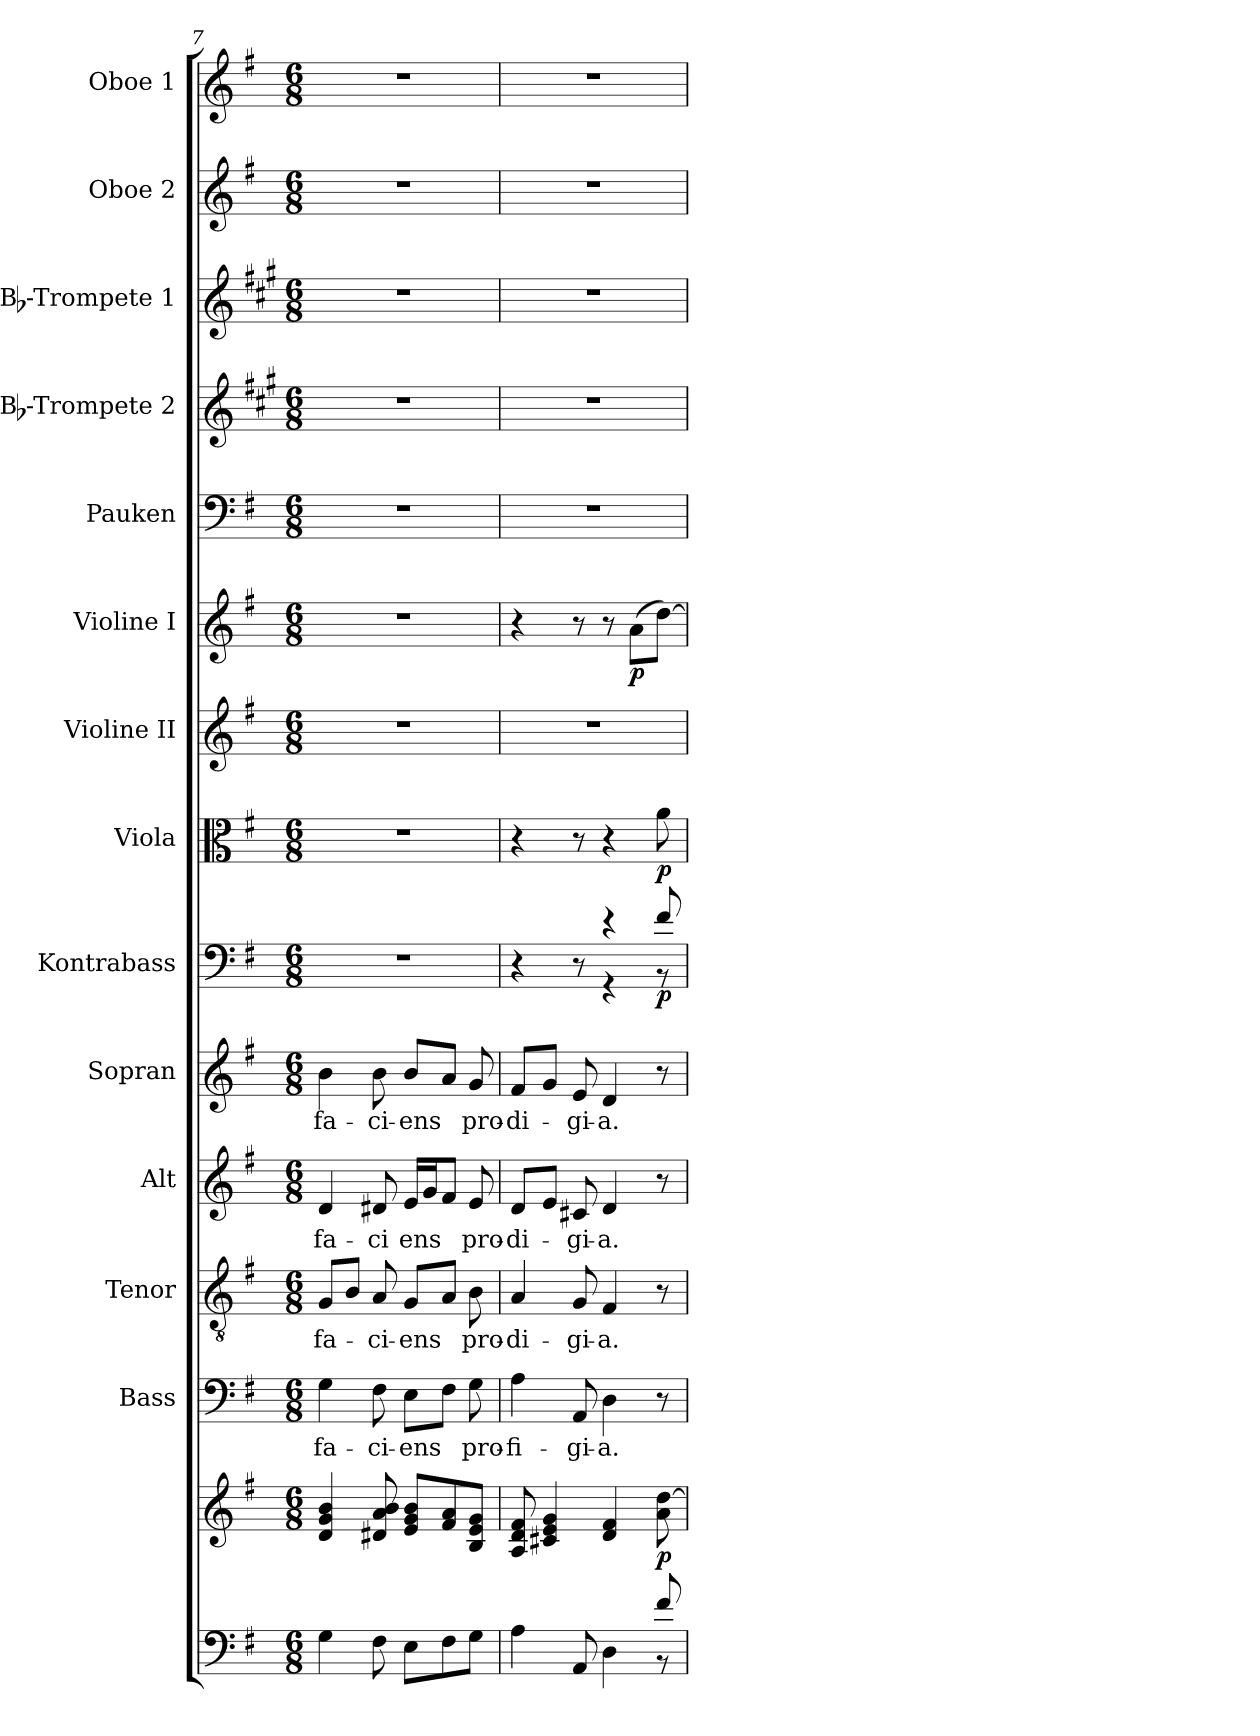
**kern	**kern	**dynam	**kern	**text	**kern	**text	**kern	**text	**kern	**text	**kern	**dynam	**kern	**dynam	**kern	**kern	**dynam	**kern	**kern	**kern	**kern	**kern
*part14	*part14	*part14	*part13	*part13	*part12	*part12	*part11	*part11	*part10	*part10	*part9	*part9	*part8	*part8	*part7	*part6	*part6	*part5	*part4	*part3	*part2	*part1
*staff15	*staff14	*staff14/15	*staff13	*staff13	*staff12	*staff12	*staff11	*staff11	*staff10	*staff10	*staff9	*staff9	*staff8	*staff8	*staff7	*staff6	*staff6	*staff5	*staff4	*staff3	*staff2	*staff1
*	*	*	*I"Bass	*	*I"Tenor	*	*I"Alt	*	*I"Sopran	*	*I"Kontrabass	*	*I"Viola	*	*I"Violine II	*I"Violine I	*	*I"Pauken	*I"Bb-Trompete 2	*I"Bb-Trompete 1	*I"Oboe 2	*I"Oboe 1
*	*	*	*I'B.	*	*I'T.	*	*I'A.	*	*I'S.	*	*I'Kb.	*	*I'Vla.	*	*I'Vl. II	*I'Vl. I	*	*I'Pk.	*I'Bb Trp. 2	*I'Bb Trp. 1	*I'Ob. 2	*I'Ob. 1
*clefF4	*clefG2	*	*clefF4	*	*clefGv2	*	*clefG2	*	*clefG2	*	*clefF4	*	*clefC3	*	*clefG2	*clefG2	*	*clefF4	*clefG2	*clefG2	*clefG2	*clefG2
*	*	*	*	*	*	*	*	*	*	*	*ITrd7c12	*	*	*	*	*	*	*	*ITrd1c2	*ITrd1c2	*	*
*k[f#]	*k[f#]	*	*k[f#]	*	*k[f#]	*	*k[f#]	*	*k[f#]	*	*k[f#]	*	*k[f#]	*	*k[f#]	*k[f#]	*	*k[f#]	*k[f#]	*k[f#]	*k[f#]	*k[f#]
*G:	*G:	*	*G:	*	*G:	*	*G:	*	*G:	*	*G:	*	*G:	*	*G:	*G:	*	*G:	*G:	*G:	*G:	*G:
*M6/8	*M6/8	*	*M6/8	*	*M6/8	*	*M6/8	*	*M6/8	*	*M6/8	*	*M6/8	*	*M6/8	*M6/8	*	*M6/8	*M6/8	*M6/8	*M6/8	*M6/8
=7	=7	=7	=7	=7	=7	=7	=7	=7	=7	=7	=7	=7	=7	=7	=7	=7	=7	=7	=7	=7	=7	=7
!	!	!	!	!LO:LY:b	!	!LO:LY:b	!	!LO:LY:b	!	!LO:LY:b	!	!	!	!	!	!	!	!	!	!	!	!
4G\	4d/ 4g/ 4b/	.	4G\	fa-	8G/L	fa-	4d/	fa-	4b\	fa-	2.r	.	2.r	.	2.r	2.r	.	2.r	2.r	2.r	2.r	2.r
.	.	.	.	.	8B/J	.	.	.	.	.	.	.	.	.	.	.	.	.	.	.	.	.
!	!	!	!	!LO:LY:b	!	!LO:LY:b	!	!LO:LY:b	!	!LO:LY:b	!	!	!	!	!	!	!	!	!	!	!	!
8F#\	8d#X/ 8a/ 8b/	.	8F#\	-ci-	8A/	-ci-	8d#X/	-ci	8b\	-ci-	.	.	.	.	.	.	.	.	.	.	.	.
!	!	!	!	!LO:LY:b	!	!LO:LY:b	!	!LO:LY:b	!	!LO:LY:b	!	!	!	!	!	!	!	!	!	!	!	!
8E\L	8e/ 8g/ 8b/L	.	8E\L	-ens	8G/L	-ens	16e/LL	ens	8b/L	-ens	.	.	.	.	.	.	.	.	.	.	.	.
.	.	.	.	.	.	.	16g/J	.	.	.	.	.	.	.	.	.	.	.	.	.	.	.
8F#\	8f#/ 8a/	.	8F#\J	.	8A/J	.	8f#/J	.	8a/J	.	.	.	.	.	.	.	.	.	.	.	.	.
!	!	!	!	!LO:LY:b	!	!LO:LY:b	!	!LO:LY:b	!	!LO:LY:b	!	!	!	!	!	!	!	!	!	!	!	!
8G\J	8B/ 8e/ 8g/J	.	8G\	pro-	8B\	pro-	8e/	pro-	8g/	pro-	.	.	.	.	.	.	.	.	.	.	.	.
=8	=8	=8	=8	=8	=8	=8	=8	=8	=8	=8	=8	=8	=8	=8	=8	=8	=8	=8	=8	=8	=8	=8
*^	*	*	*	*	*	*	*	*	*	*	*	*	*	*	*	*	*	*	*	*	*	*
!	!	!	!	!	!LO:LY:b	!	!LO:LY:b	!	!LO:LY:b	!	!LO:LY:b	!	!	!	!	!	!	!	!	!	!	!	!
*	*	*	*	*	*	*	*	*	*	*	*	*^	*	*	*	*	*	*	*	*	*	*	*
4A\	4.ryy	8A/ 8d/ 8f#/	.	4A\	-fi-	4A/	-di-	8d/L	-di-	8f#/L	-di-	4r	4.ryy	.	4r	.	2.r	4r	.	2.r	2.r	2.r	2.r	2.r
.	.	4c#X/ 4e/ 4g/	.	.	.	.	.	8e/J	.	8g/J	.	.	.	.	.	.	.	.	.	.	.	.	.	.
!	!	!	!	!	!LO:LY:b	!	!LO:LY:b	!	!LO:LY:b	!	!LO:LY:b	!	!	!	!	!	!	!	!	!	!	!	!	!
8AA/	.	.	.	8AA/	-gi-	8G/	-gi-	8c#X/	-gi-	8e/	-gi-	8r	.	.	8r	.	.	8r	.	.	.	.	.	.
!	!	!	!	!	!LO:LY:b	!	!LO:LY:b	!	!LO:LY:b	!	!LO:LY:b	!	!	!	!	!	!	!	!	!	!	!	!	!
4D\	4ryy	4d/ 4f#/	.	4D\	-a.	4F#/	-a.	4d/	-a.	4d/	-a.	4r	4r	.	4r	.	.	8r	.	.	.	.	.	.
!	!	!	!	!	!	!	!	!	!	!	!	!	!	!	!	!	!	!	!LO:DY:b	!	!	!	!	!
.	.	.	.	.	.	.	.	.	.	.	.	.	.	.	.	.	.	(>8a\L	p	.	.	.	.	.
!	!	!	!LO:DY:b	!	!	!	!	!	!	!	!	!	!	!LO:DY:b	!	!LO:DY:b	!	!	!	!	!	!	!	!
8f#/	8r	8a\ [8dd\	p	8r	.	8r	.	8r	.	8r	.	8F#/	8r	p	8a\	p	.	[8dd\J)	.	.	.	.	.	.
*v	*v	*	*	*	*	*	*	*	*	*	*	*v	*v	*	*	*	*	*	*	*	*	*	*	*
=	=	=	=	=	=	=	=	=	=	=	=	=	=	=	=	=	=	=	=	=	=	=
*-	*-	*-	*-	*-	*-	*-	*-	*-	*-	*-	*-	*-	*-	*-	*-	*-	*-	*-	*-	*-	*-	*-
